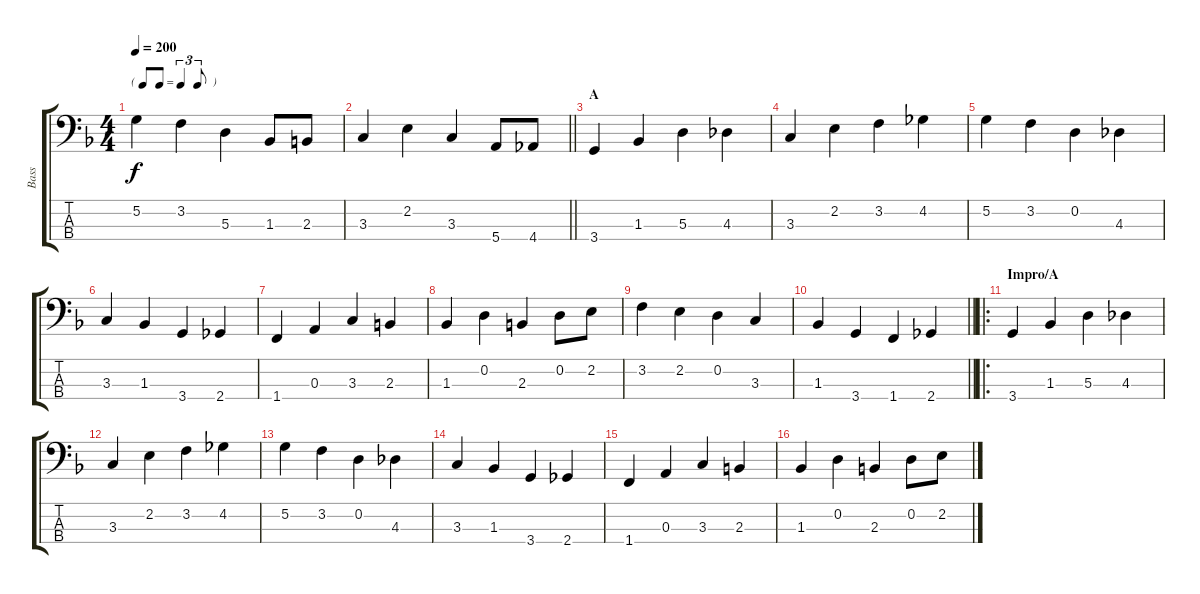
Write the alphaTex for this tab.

\track ("Bass" "Bass") {instrument electricbassfinger}
\staff {score tabs}
\tuning (G2 D2 A1 E1) {hide}
\ts (4 4)
\tf triplet8th
\tempo 200
\clef f4
\ks f
5.2.4{dy f} 3.2.4 5.3.4 1.3.8 2.3.8 |
\barLineRight lightlight
3.3.4 2.2.4 3.3.4 5.4.8 4.4.8 |
\section ("" "A")
3.4.4 1.3.4 5.3.4 4.3.4 |
3.3.4 2.2.4 3.2.4 4.2.4 |
5.2.4 3.2.4 0.2.4 4.3.4 |
3.3.4 1.3.4 3.4.4 2.4.4 |
1.4.4 0.3.4 3.3.4 2.3.4 |
1.3.4 0.2.4 2.3.4 0.2.8 2.2.8 |
3.2.4 2.2.4 0.2.4 3.3.4 |
\barLineRight lightlight
1.3.4 3.4.4 1.4.4 2.4.4 |
\ro
\section ("" "Impro/A")
3.4.4 1.3.4 5.3.4 4.3.4 |
3.3.4 2.2.4 3.2.4 4.2.4 |
5.2.4 3.2.4 0.2.4 4.3.4 |
3.3.4 1.3.4 3.4.4 2.4.4 |
1.4.4 0.3.4 3.3.4 2.3.4 |
1.3.4 0.2.4 2.3.4 0.2.8 2.2.8
